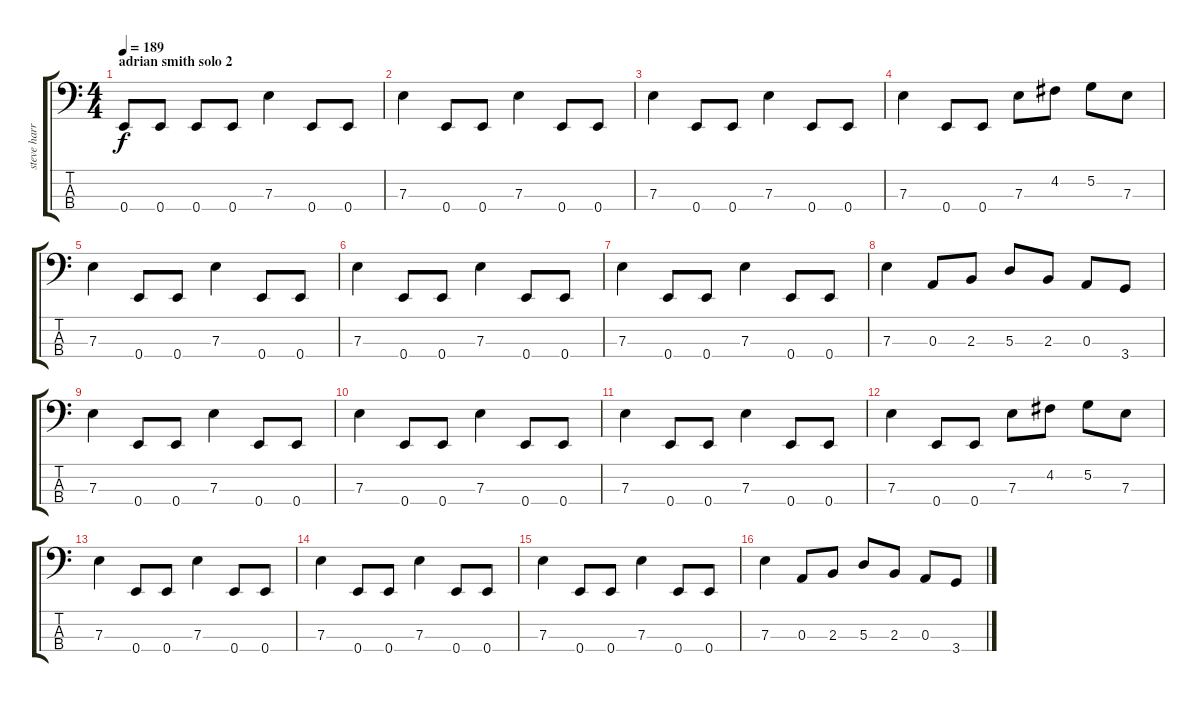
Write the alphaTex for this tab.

\track ("steve harris" "steve harr") {instrument electricbassfinger}
\staff {score tabs}
\tuning (G2 D2 A1 E1) {hide}
\ts (4 4)
\section ("" "adrian smith solo 2")
\tempo 189
\clef f4
\ks c
0.4.8{dy f} 0.4.8 0.4.8 0.4.8 7.3.4 0.4.8 0.4.8 |
7.3.4 0.4.8 0.4.8 7.3.4 0.4.8 0.4.8 |
7.3.4 0.4.8 0.4.8 7.3.4 0.4.8 0.4.8 |
7.3.4 0.4.8 0.4.8 7.3.8 4.2.8 5.2.8 7.3.8 |
7.3.4 0.4.8 0.4.8 7.3.4 0.4.8 0.4.8 |
7.3.4 0.4.8 0.4.8 7.3.4 0.4.8 0.4.8 |
7.3.4 0.4.8 0.4.8 7.3.4 0.4.8 0.4.8 |
7.3.4 0.3.8 2.3.8 5.3.8 2.3.8 0.3.8 3.4.8 |
7.3.4 0.4.8 0.4.8 7.3.4 0.4.8 0.4.8 |
7.3.4 0.4.8 0.4.8 7.3.4 0.4.8 0.4.8 |
7.3.4 0.4.8 0.4.8 7.3.4 0.4.8 0.4.8 |
7.3.4 0.4.8 0.4.8 7.3.8 4.2.8 5.2.8 7.3.8 |
7.3.4 0.4.8 0.4.8 7.3.4 0.4.8 0.4.8 |
7.3.4 0.4.8 0.4.8 7.3.4 0.4.8 0.4.8 |
7.3.4 0.4.8 0.4.8 7.3.4 0.4.8 0.4.8 |
7.3.4 0.3.8 2.3.8 5.3.8 2.3.8 0.3.8 3.4.8
